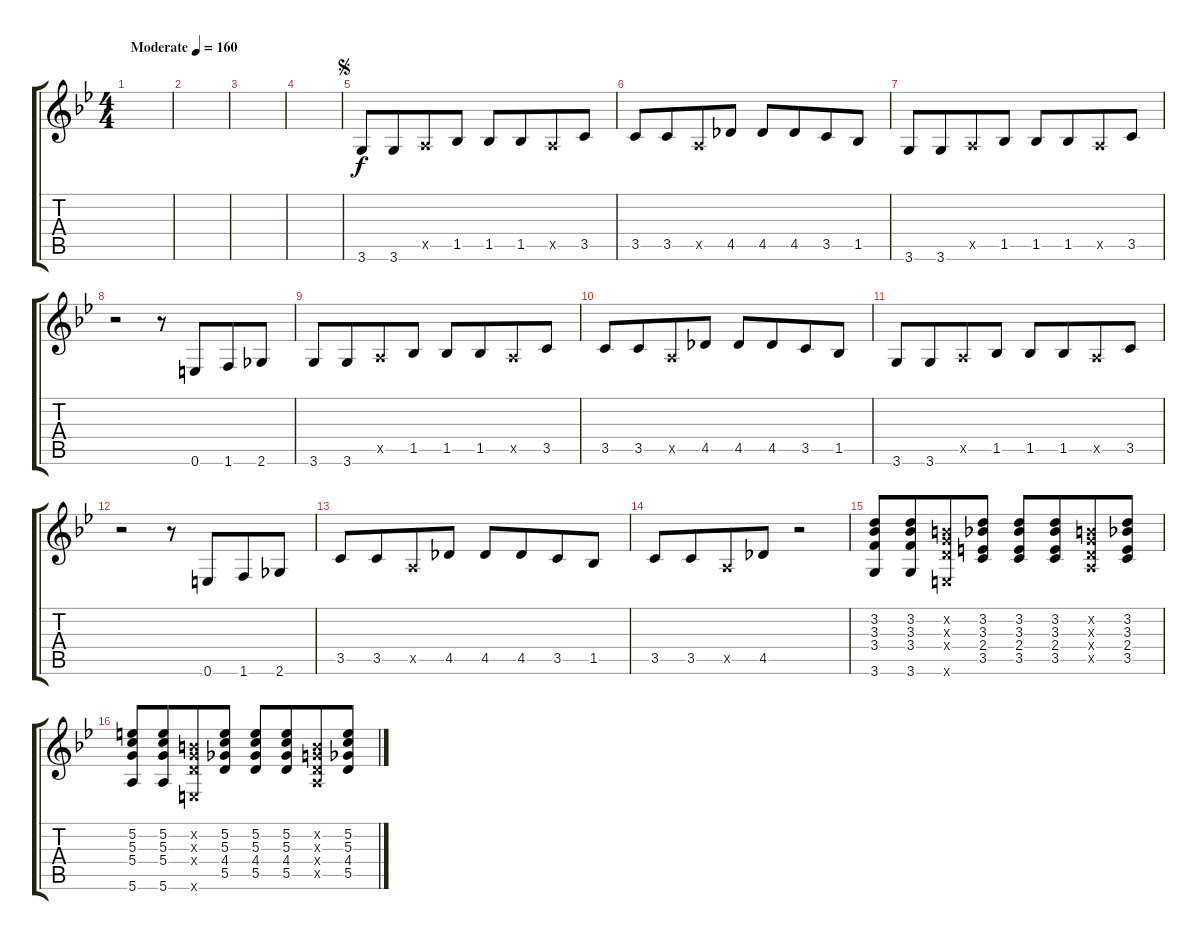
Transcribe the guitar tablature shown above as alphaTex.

\track "" {instrument acousticguitarsteel}
\staff {score tabs}
\tuning (E4 B3 G3 D3 A2 E2) {hide}
\ts (4 4)
\tempo (160 "Moderate")
\clef g2
\ks gminor
|
|
|
|
\jump segno
3.6.8 3.6.8{beam merge} 0.5{x}.8 1.5.8 1.5.8 1.5.8{beam merge} 0.5{x}.8 3.5.8 |
3.5.8 3.5.8{beam merge} 0.5{x}.8 4.5.8 4.5.8 4.5.8{beam merge} 3.5.8 1.5.8 |
3.6.8 3.6.8{beam merge} 0.5{x}.8 1.5.8 1.5.8 1.5.8{beam merge} 0.5{x}.8 3.5.8 |
r.2 r.8 0.6.8{beam merge} 1.6.8 2.6.8 |
3.6.8 3.6.8{beam merge} 0.5{x}.8 1.5.8{beam split} 1.5.8 1.5.8{beam merge} 0.5{x}.8 3.5.8 |
3.5.8 3.5.8{beam merge} 0.5{x}.8 4.5.8{beam split} 4.5.8 4.5.8{beam merge} 3.5.8 1.5.8 |
3.6.8 3.6.8{beam merge} 0.5{x}.8 1.5.8{beam split} 1.5.8 1.5.8{beam merge} 0.5{x}.8 3.5.8 |
r.2 r.8 0.6.8{beam merge} 1.6.8 2.6.8 |
3.5.8 3.5.8{beam merge} 0.5{x}.8 4.5.8{beam split} 4.5.8 4.5.8{beam merge} 3.5.8 1.5.8 |
3.5.8 3.5.8{beam merge} 0.5{x}.8 4.5.8 r.2 |
(3.2 3.3 3.4 3.6).8 (3.2 3.3 3.4 3.6).8{beam merge} (0.2{x} 0.3{x} 0.4{x} 0.6{x}).8 (3.2 3.3 2.4 3.5).8{beam split} (3.2 3.3 2.4 3.5).8 (3.2 3.3 2.4 3.5).8{beam merge} (0.2{x} 0.3{x} 0.4{x} 0.5{x}).8 (3.2 3.3 2.4 3.5).8 |
(5.2 5.3 5.4 5.6).8 (5.2 5.3 5.4 5.6).8{beam merge} (0.2{x} 0.3{x} 0.4{x} 0.6{x}).8 (5.2 5.3 4.4 5.5).8{beam split} (5.2 5.3 4.4 5.5).8 (5.2 5.3 4.4 5.5).8{beam merge} (0.2{x} 0.3{x} 0.4{x} 0.5{x}).8 (5.2 5.3 4.4 5.5).8
